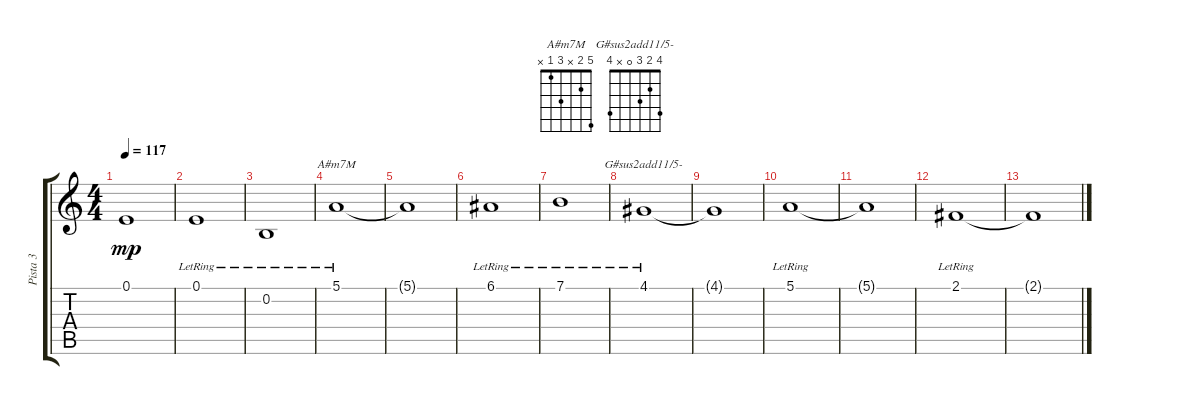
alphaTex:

\track ("Pista 3" "Pista 3") {instrument oboe}
\staff {score tabs}
\tuning (E4 B3 G3 D3 A2 E2) {hide}
\chord ("A#m7M" 5 2 x 3 1 x)
\chord ("G#sus2add11/5-" 4 2 3 0 x 4)
\ts (4 4)
\tempo 117
\clef g2
\ks c
0.1{t}.1{dy mp} |
0.1{lr}.1 |
0.2{lr}.1 |
5.1{lr}.1{ch "A#m7M"} |
5.1{t}.1 |
6.1{lr}.1 |
7.1{lr}.1 |
4.1{lr}.1{ch "G#sus2add11/5-"} |
4.1{t}.1 |
5.1{lr}.1 |
5.1{t}.1 |
2.1{lr}.1 |
2.1{t}.1
